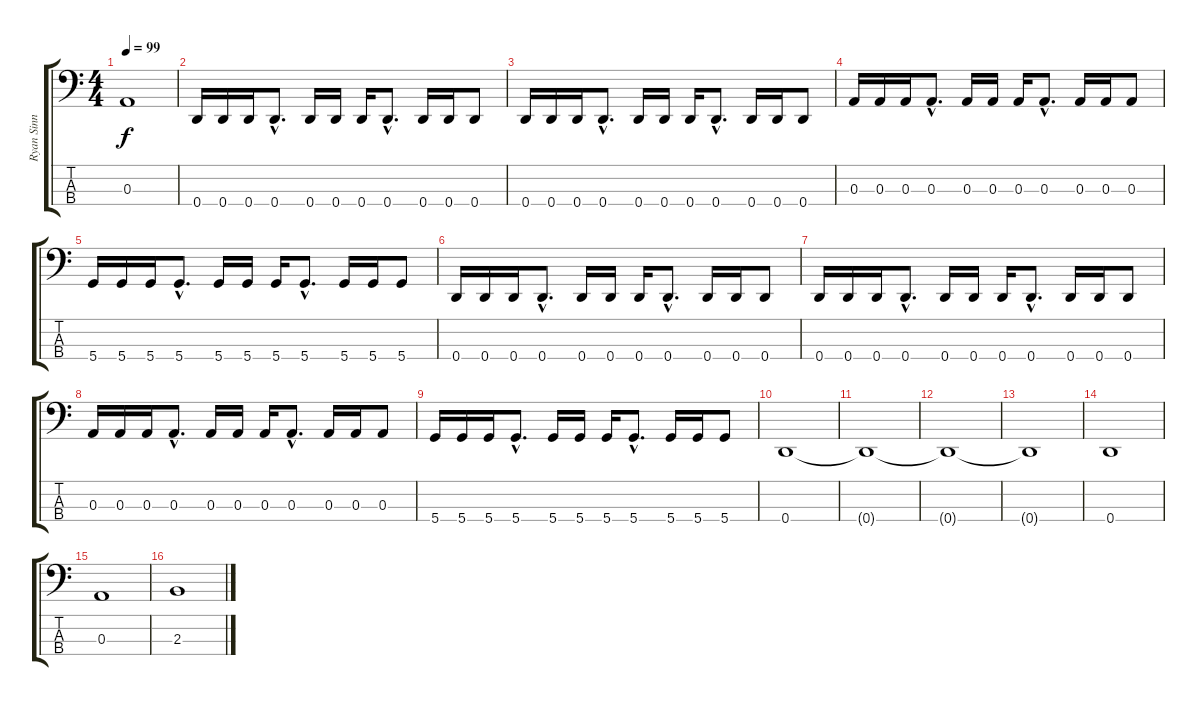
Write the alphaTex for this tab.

\track ("Ryan Sinn" "Ryan Sinn") {instrument electricbassfinger}
\staff {score tabs}
\tuning (G2 D2 A1 D1) {hide}
\ts (4 4)
\tempo 99
\clef f4
\ks c
0.3.1{dy f} |
0.4.16 0.4.16 0.4.16 0.4{hac}.8{d} 0.4.16 0.4.16 0.4.16 0.4{hac}.8{d} 0.4.16 0.4.16 0.4.8 |
0.4.16 0.4.16 0.4.16 0.4{hac}.8{d} 0.4.16 0.4.16 0.4.16 0.4{hac}.8{d} 0.4.16 0.4.16 0.4.8 |
0.3.16 0.3.16 0.3.16 0.3{hac}.8{d} 0.3.16 0.3.16 0.3.16 0.3{hac}.8{d} 0.3.16 0.3.16 0.3.8 |
5.4.16 5.4.16 5.4.16 5.4{hac}.8{d} 5.4.16 5.4.16 5.4.16 5.4{hac}.8{d} 5.4.16 5.4.16 5.4.8 |
0.4.16 0.4.16 0.4.16 0.4{hac}.8{d} 0.4.16 0.4.16 0.4.16 0.4{hac}.8{d} 0.4.16 0.4.16 0.4.8 |
0.4.16 0.4.16 0.4.16 0.4{hac}.8{d} 0.4.16 0.4.16 0.4.16 0.4{hac}.8{d} 0.4.16 0.4.16 0.4.8 |
0.3.16 0.3.16 0.3.16 0.3{hac}.8{d} 0.3.16 0.3.16 0.3.16 0.3{hac}.8{d} 0.3.16 0.3.16 0.3.8 |
5.4.16 5.4.16 5.4.16 5.4{hac}.8{d} 5.4.16 5.4.16 5.4.16 5.4{hac}.8{d} 5.4.16 5.4.16 5.4.8 |
0.4.1 |
0.4{t}.1 |
0.4{t}.1 |
0.4{t}.1 |
0.4.1 |
0.3.1 |
2.3.1
